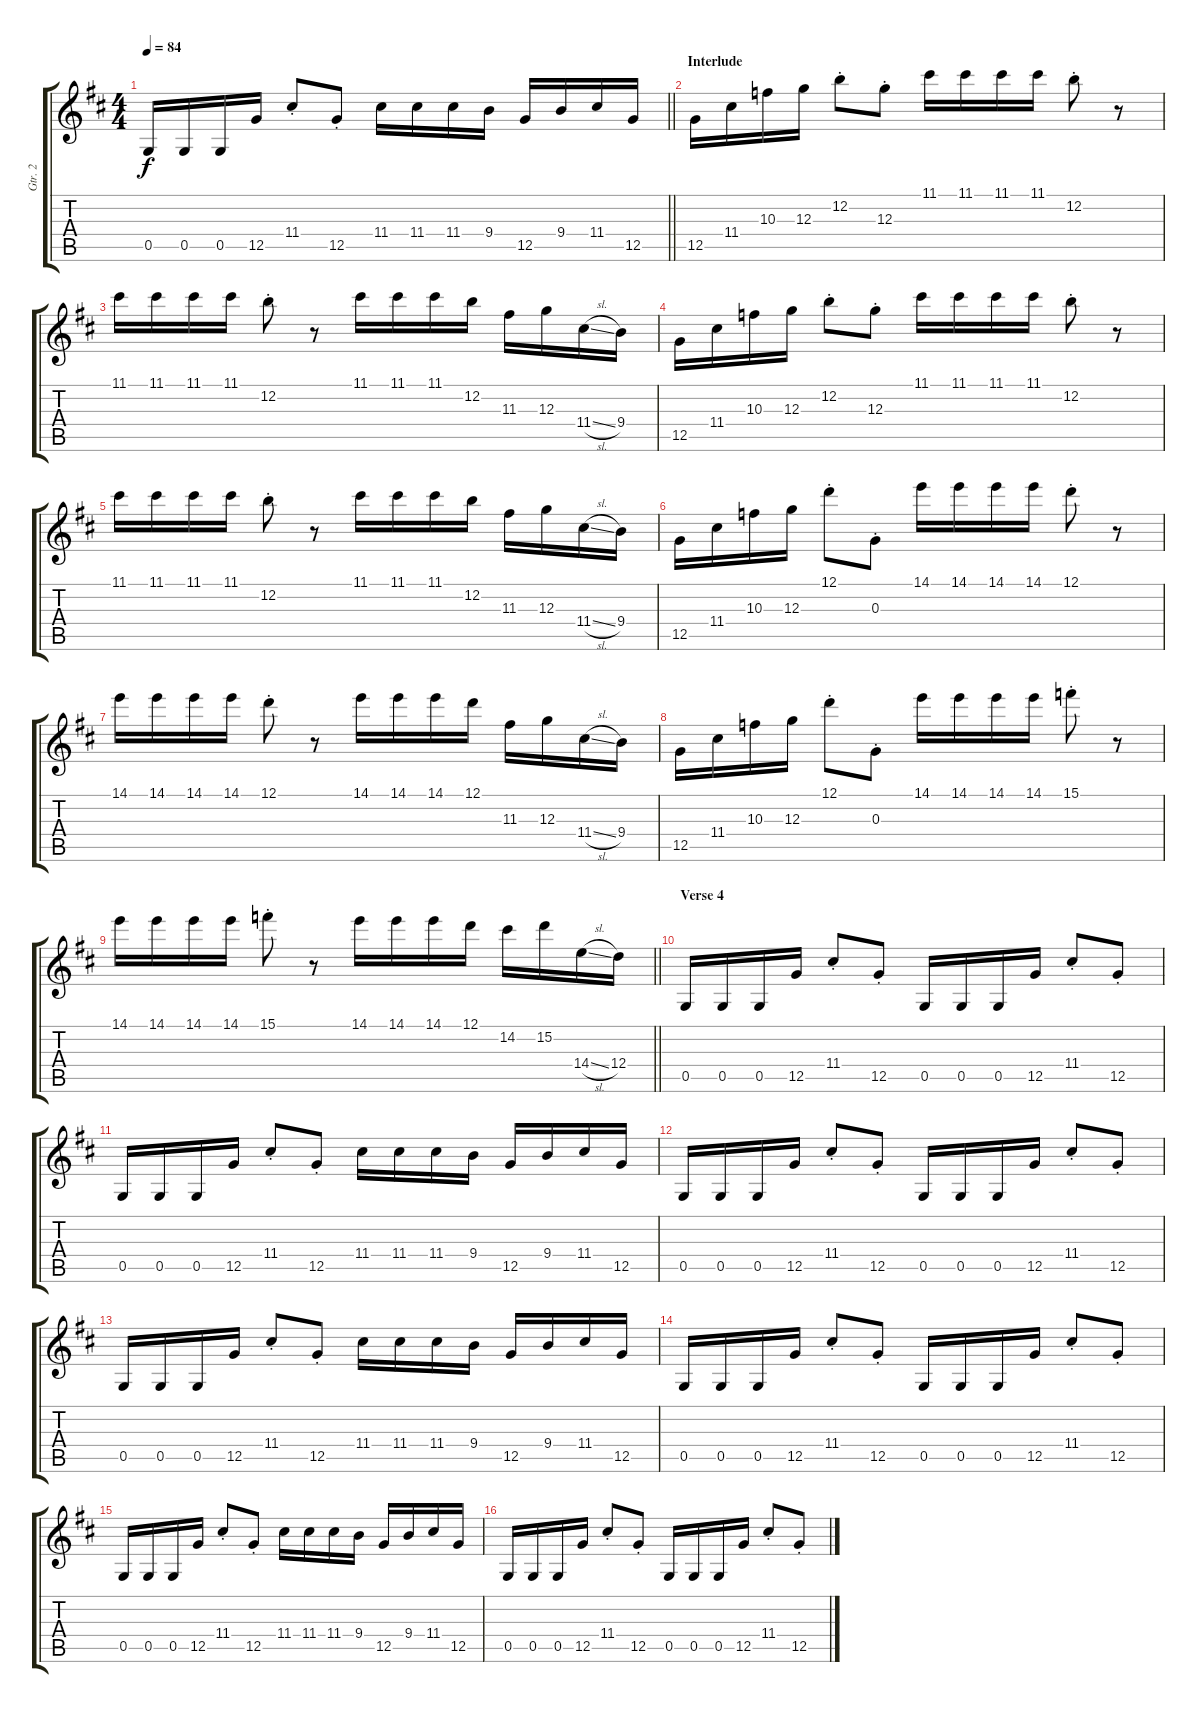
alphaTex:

\track ("Gtr. 2" "Gtr. 2") {instrument distortionguitar}
\staff {score tabs}
\tuning (D4 B3 G3 D3 G2 D2) {hide}
\ts (4 4)
\tempo 84
\clef g2
\barLineRight lightlight
\ks d
0.5.16{dy f} 0.5.16 0.5.16 12.5.16 11.4{st}.8 12.5{st}.8 11.4.16 11.4.16 11.4.16 9.4.16 12.5.16 9.4.16 11.4.16 12.5.16 |
\section ("" "Interlude")
12.5.16 11.4.16 10.3.16 12.3.16 12.2{st}.8 12.3{st}.8 11.1.16 11.1.16 11.1.16 11.1.16 12.2{st}.8 r.8 |
11.1.16 11.1.16 11.1.16 11.1.16 12.2{st}.8 r.8 11.1.16 11.1.16 11.1.16 12.2.16 11.3.16 12.3.16 11.4{sl}.16 9.4.16 |
12.5.16 11.4.16 10.3.16 12.3.16 12.2{st}.8 12.3{st}.8 11.1.16 11.1.16 11.1.16 11.1.16 12.2{st}.8 r.8 |
11.1.16 11.1.16 11.1.16 11.1.16 12.2{st}.8 r.8 11.1.16 11.1.16 11.1.16 12.2.16 11.3.16 12.3.16 11.4{sl}.16 9.4.16 |
12.5.16 11.4.16 10.3.16 12.3.16 12.1{st}.8 0.3{st}.8 14.1.16 14.1.16 14.1.16 14.1.16 12.1{st}.8 r.8 |
14.1.16 14.1.16 14.1.16 14.1.16 12.1{st}.8 r.8 14.1.16 14.1.16 14.1.16 12.1.16 11.3.16 12.3.16 11.4{sl}.16 9.4.16 |
12.5.16 11.4.16 10.3.16 12.3.16 12.1{st}.8 0.3{st}.8 14.1.16 14.1.16 14.1.16 14.1.16 15.1{st}.8 r.8 |
\barLineRight lightlight
14.1.16 14.1.16 14.1.16 14.1.16 15.1{st}.8 r.8 14.1.16 14.1.16 14.1.16 12.1.16 14.2.16 15.2.16 14.4{sl}.16 12.4.16 |
\section ("" "Verse 4")
0.5.16 0.5.16 0.5.16 12.5.16 11.4{st}.8 12.5{st}.8 0.5.16 0.5.16 0.5.16 12.5.16 11.4{st}.8 12.5{st}.8 |
0.5.16 0.5.16 0.5.16 12.5.16 11.4{st}.8 12.5{st}.8 11.4.16 11.4.16 11.4.16 9.4.16 12.5.16 9.4.16 11.4.16 12.5.16 |
0.5.16 0.5.16 0.5.16 12.5.16 11.4{st}.8 12.5{st}.8 0.5.16 0.5.16 0.5.16 12.5.16 11.4{st}.8 12.5{st}.8 |
0.5.16 0.5.16 0.5.16 12.5.16 11.4{st}.8 12.5{st}.8 11.4.16 11.4.16 11.4.16 9.4.16 12.5.16 9.4.16 11.4.16 12.5.16 |
0.5.16 0.5.16 0.5.16 12.5.16 11.4{st}.8 12.5{st}.8 0.5.16 0.5.16 0.5.16 12.5.16 11.4{st}.8 12.5{st}.8 |
0.5.16 0.5.16 0.5.16 12.5.16 11.4{st}.8 12.5{st}.8 11.4.16 11.4.16 11.4.16 9.4.16 12.5.16 9.4.16 11.4.16 12.5.16 |
0.5.16 0.5.16 0.5.16 12.5.16 11.4{st}.8 12.5{st}.8 0.5.16 0.5.16 0.5.16 12.5.16 11.4{st}.8 12.5{st}.8
